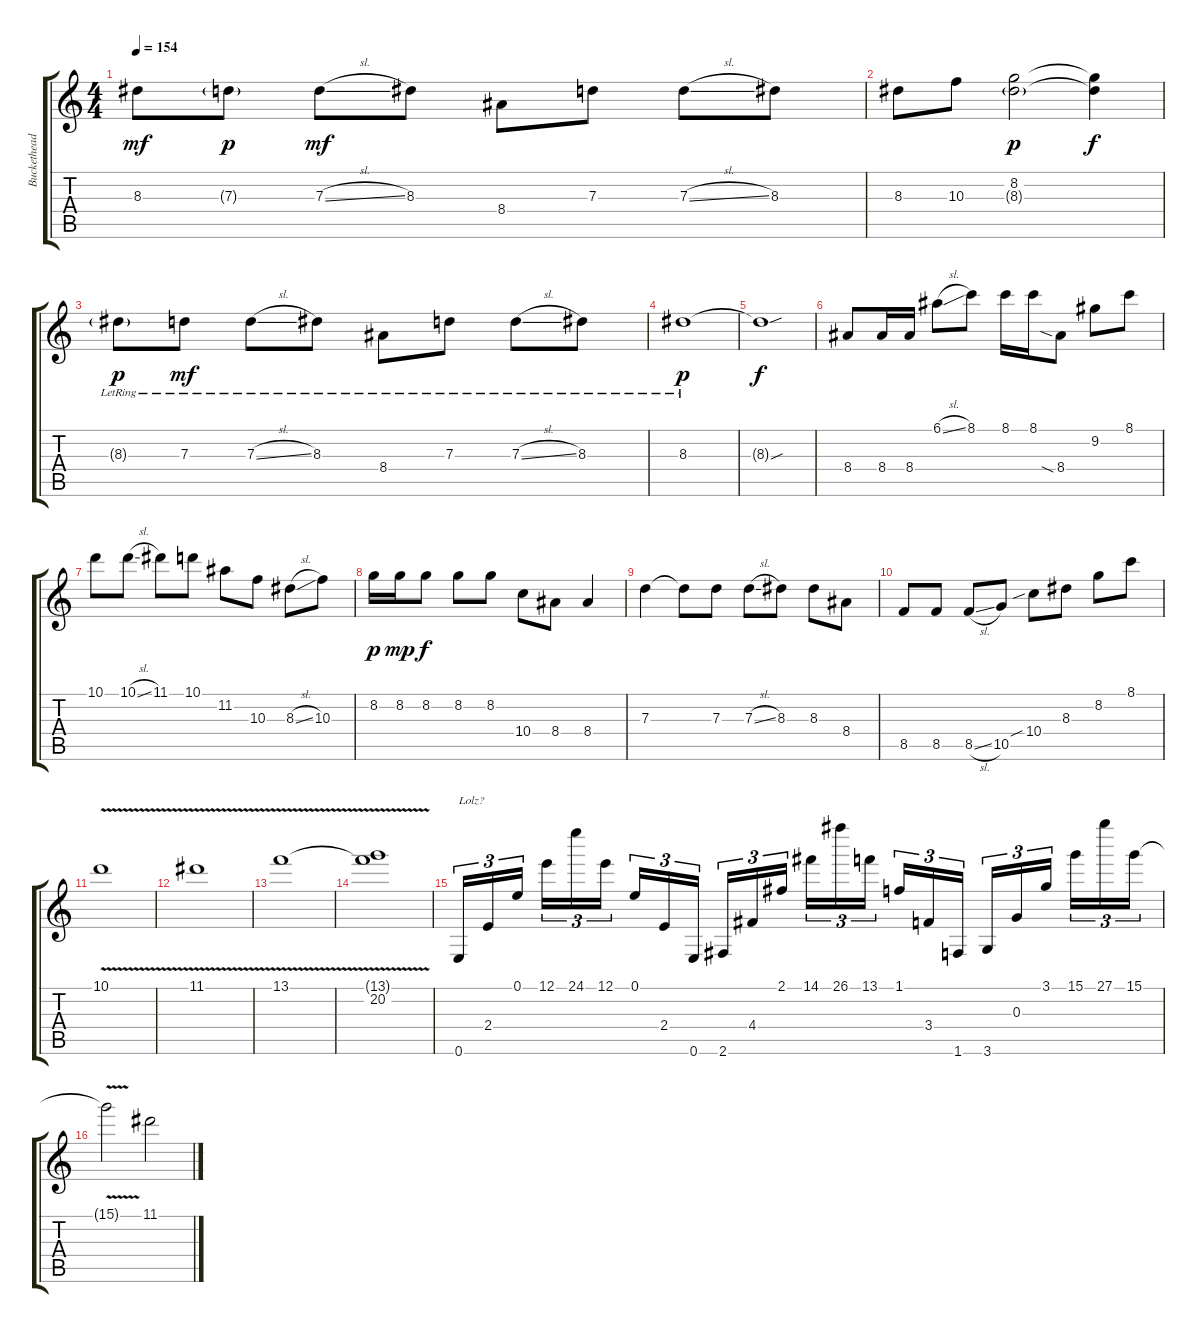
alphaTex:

\track ("Buckethead" "Buckethead") {instrument acousticguitarnylon}
\staff {score tabs}
\tuning (E4 B3 G3 D3 A2 E2) {hide}
\ts (4 4)
\tempo 154
\clef g2
\ks c
8.3.8{dy mf} 7.3{g}.8{dy p} 7.3{sl}.8{dy mf} 8.3.8 8.4.8 7.3.8 7.3{sl}.8 8.3.8 |
8.3.8 10.3.8 (8.2 8.3{g}).2{dy p} (8.2{t} 8.3{t}).4{dy f} |
8.3{g lr}.8{dy p} 7.3{lr}.8{dy mf} 7.3{sl lr}.8 8.3{lr}.8 8.4{lr}.8 7.3{lr}.8 7.3{sl lr}.8 8.3{lr}.8 |
8.3{lr}.1{dy p} |
8.3{sou t}.1{dy f} |
8.4.8 8.4.16 8.4.16 6.1{sl}.8 8.1.8 8.1.16 8.1.16 8.4{sia}.8 9.2.8 8.1.8 |
10.1.8 10.1{sl}.8 11.1.8 10.1.8 11.2.8 10.3.8 8.3{sl}.8 10.3.8 |
8.2.16{dy p} 8.2.16{dy mp} 8.2.8{dy f} 8.2.8 8.2.8 10.4.8 8.4.8 8.4.4 |
7.3.4 7.3{t}.8 7.3.8 7.3{sl}.8 8.3.8 8.3.8 8.4.8 |
8.5.8 8.5.8 8.5{sl}.8 10.5.8 10.4{sib}.8 8.3.8 8.2.8 8.1.8 |
10.1{v}.1 |
11.1{v}.1 |
13.1{v}.1 |
(13.1{t} 20.2).1 |
0.6.16{tu (3 2) txt "Lolz?"} 2.4.16{tu (3 2)} 0.1.16{tu (3 2) beam splitsecondary} 12.1.16{tu (3 2)} 24.1.16{tu (3 2)} 12.1.16{tu (3 2)} 0.1.16{tu (3 2)} 2.4.16{tu (3 2)} 0.6.16{tu (3 2) beam splitsecondary} 2.6.16{tu (3 2)} 4.4.16{tu (3 2)} 2.1.16{tu (3 2)} 14.1.16{tu (3 2)} 26.1.16{tu (3 2)} 13.1.16{tu (3 2) beam splitsecondary} 1.1.16{tu (3 2)} 3.4.16{tu (3 2)} 1.6.16{tu (3 2)} 3.6.16{tu (3 2)} 0.3.16{tu (3 2)} 3.1.16{tu (3 2) beam splitsecondary} 15.1.16{tu (3 2)} 27.1.16{tu (3 2)} 15.1.16{tu (3 2)} |
15.1{v t}.2 11.1.2
